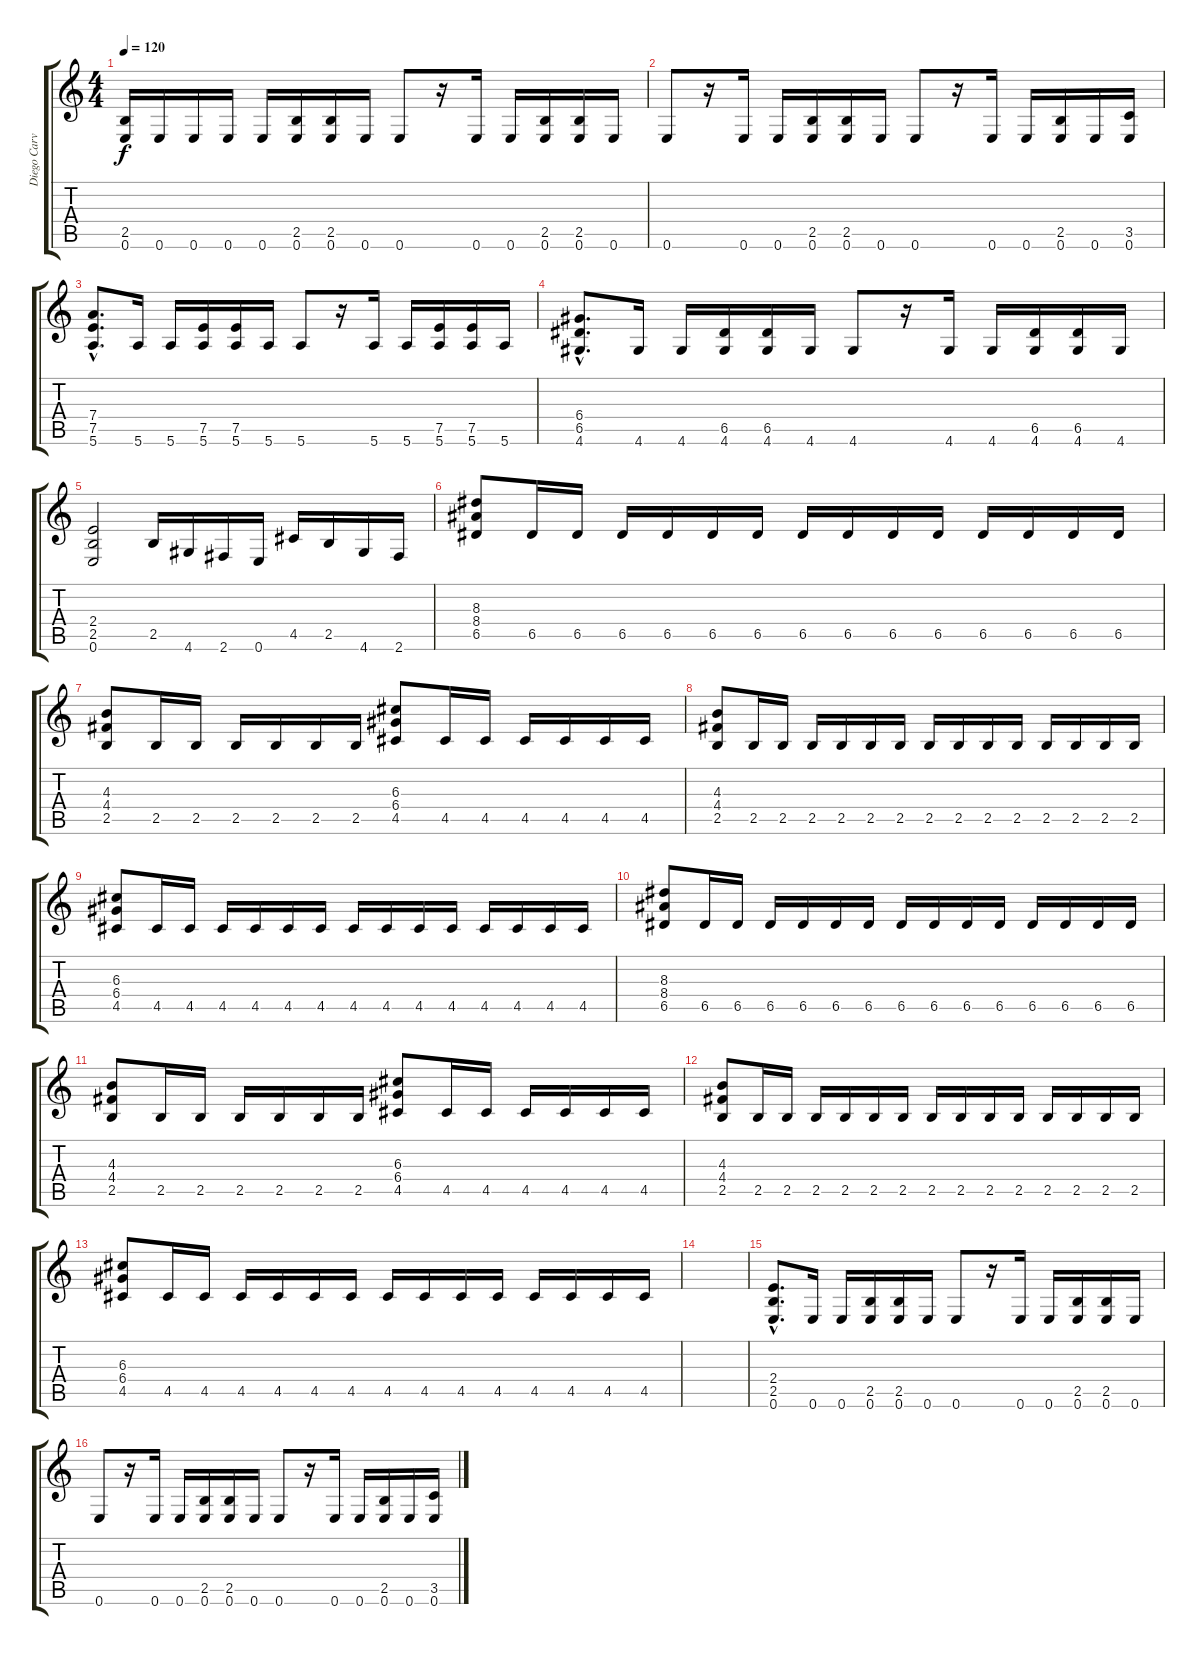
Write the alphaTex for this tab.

\track ("Diego Carvalho - Guitar" "Diego Carv") {instrument distortionguitar}
\staff {score tabs}
\tuning (E4 B3 G3 D3 A2 E2) {hide}
\ts (4 4)
\tempo 120
\clef g2
\ks c
(2.5 0.6).16{dy f} 0.6.16 0.6.16 0.6.16 0.6.16 (2.5 0.6).16 (2.5 0.6).16 0.6.16 0.6.8 r.16 0.6.16 0.6.16 (2.5 0.6).16 (2.5 0.6).16 0.6.16 |
0.6.8 r.16 0.6.16 0.6.16 (2.5 0.6).16 (2.5 0.6).16 0.6.16 0.6.8 r.16 0.6.16 0.6.16 (2.5 0.6).16 0.6.16 (3.5 0.6).16 |
(7.4{hac} 7.5{hac} 5.6{hac}).8{d} 5.6.16 5.6.16 (7.5 5.6).16 (7.5 5.6).16 5.6.16 5.6.8 r.16 5.6.16 5.6.16 (7.5 5.6).16 (7.5 5.6).16 5.6.16 |
(6.4{hac} 6.5{hac} 4.6{hac}).8{d} 4.6.16 4.6.16 (6.5 4.6).16 (6.5 4.6).16 4.6.16 4.6.8 r.16 4.6.16 4.6.16 (6.5 4.6).16 (6.5 4.6).16 4.6.16 |
(2.4 2.5 0.6).2 2.5.16 4.6.16 2.6.16 0.6.16 4.5.16 2.5.16 4.6.16 2.6.16 |
(8.3 8.4 6.5).8 6.5.16 6.5.16 6.5.16 6.5.16 6.5.16 6.5.16 6.5.16 6.5.16 6.5.16 6.5.16 6.5.16 6.5.16 6.5.16 6.5.16 |
(4.3 4.4 2.5).8 2.5.16 2.5.16 2.5.16 2.5.16 2.5.16 2.5.16 (6.3 6.4 4.5).8 4.5.16 4.5.16 4.5.16 4.5.16 4.5.16 4.5.16 |
(4.3 4.4 2.5).8 2.5.16 2.5.16 2.5.16 2.5.16 2.5.16 2.5.16 2.5.16 2.5.16 2.5.16 2.5.16 2.5.16 2.5.16 2.5.16 2.5.16 |
(6.3 6.4 4.5).8 4.5.16 4.5.16 4.5.16 4.5.16 4.5.16 4.5.16 4.5.16 4.5.16 4.5.16 4.5.16 4.5.16 4.5.16 4.5.16 4.5.16 |
(8.3 8.4 6.5).8 6.5.16 6.5.16 6.5.16 6.5.16 6.5.16 6.5.16 6.5.16 6.5.16 6.5.16 6.5.16 6.5.16 6.5.16 6.5.16 6.5.16 |
(4.3 4.4 2.5).8 2.5.16 2.5.16 2.5.16 2.5.16 2.5.16 2.5.16 (6.3 6.4 4.5).8 4.5.16 4.5.16 4.5.16 4.5.16 4.5.16 4.5.16 |
(4.3 4.4 2.5).8 2.5.16 2.5.16 2.5.16 2.5.16 2.5.16 2.5.16 2.5.16 2.5.16 2.5.16 2.5.16 2.5.16 2.5.16 2.5.16 2.5.16 |
(6.3 6.4 4.5).8 4.5.16 4.5.16 4.5.16 4.5.16 4.5.16 4.5.16 4.5.16 4.5.16 4.5.16 4.5.16 4.5.16 4.5.16 4.5.16 4.5.16 |
|
(2.4{hac} 2.5{hac} 0.6{hac}).8{d} 0.6.16 0.6.16 (2.5 0.6).16 (2.5 0.6).16 0.6.16 0.6.8 r.16 0.6.16 0.6.16 (2.5 0.6).16 (2.5 0.6).16 0.6.16 |
0.6.8 r.16 0.6.16 0.6.16 (2.5 0.6).16 (2.5 0.6).16 0.6.16 0.6.8 r.16 0.6.16 0.6.16 (2.5 0.6).16 0.6.16 (3.5 0.6).16
